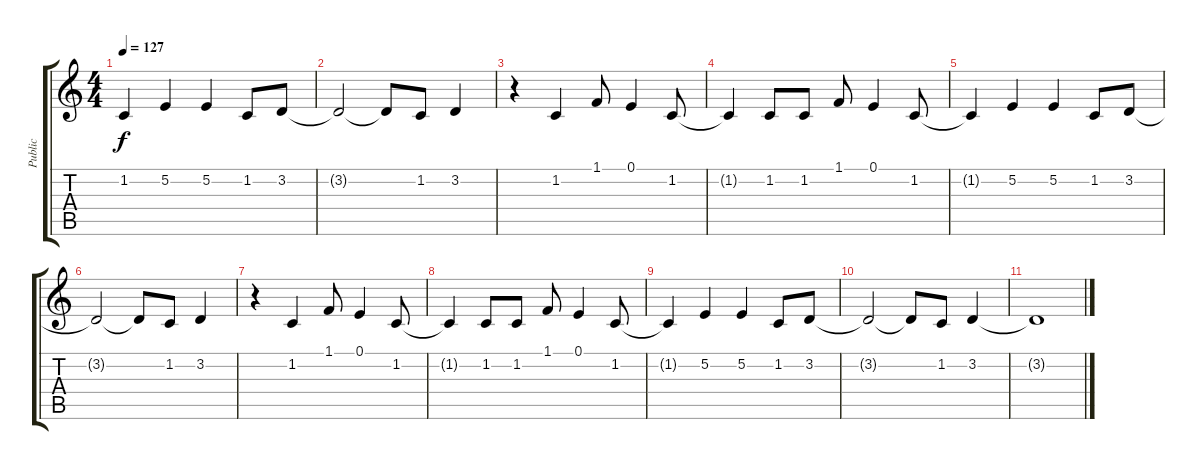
\track ("Public" "Public") {instrument lead8bassandlead}
\staff {score tabs}
\tuning (E4 B3 G3 D3 A2 E2) {hide}
\ts (4 4)
\tempo 127
\clef g2
\ks c
1.2{t}.4{dy f} 5.2.4 5.2.4 1.2.8 3.2.8 |
3.2{t}.2 3.2{t}.8 1.2.8 3.2.4 |
r.4 1.2.4 1.1.8 0.1.4 1.2.8 |
1.2{t}.4 1.2.8 1.2.8 1.1.8 0.1.4 1.2.8 |
1.2{t}.4 5.2.4 5.2.4 1.2.8 3.2.8 |
3.2{t}.2 3.2{t}.8 1.2.8 3.2.4 |
r.4 1.2.4 1.1.8 0.1.4 1.2.8 |
1.2{t}.4 1.2.8 1.2.8 1.1.8 0.1.4 1.2.8 |
1.2{t}.4 5.2.4 5.2.4 1.2.8 3.2.8 |
3.2{t}.2 3.2{t}.8 1.2.8 3.2.4 |
3.2{t}.1
